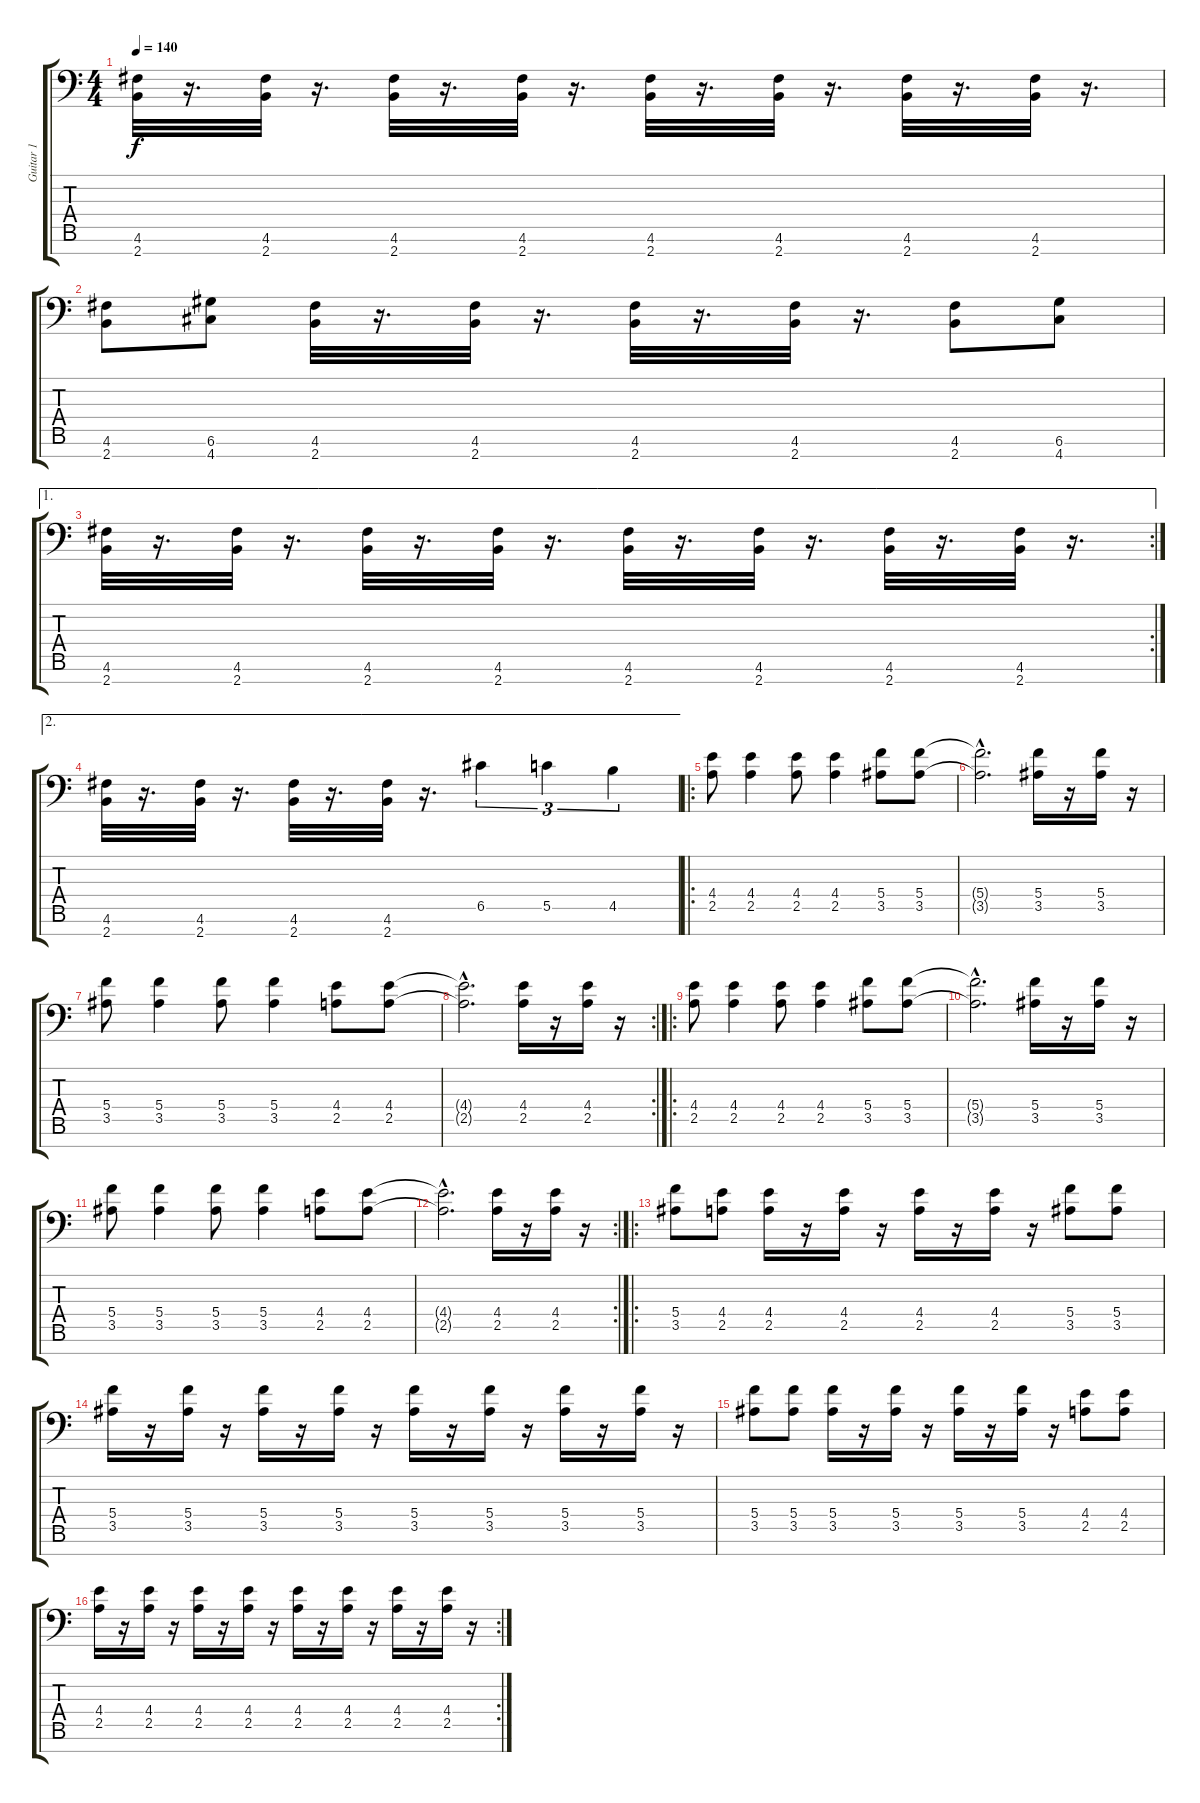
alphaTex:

\track ("Guitar 1" "Guitar 1") {instrument distortionguitar}
\staff {score tabs}
\tuning (D4 A3 F3 C3 G2 D2 A1) {hide}
\ts (4 4)
\tempo 140
\clef f4
\ks c
(4.6 2.7).32{dy f} r.16{d} (4.6 2.7).32 r.16{d} (4.6 2.7).32 r.16{d} (4.6 2.7).32 r.16{d} (4.6 2.7).32 r.16{d} (4.6 2.7).32 r.16{d} (4.6 2.7).32 r.16{d} (4.6 2.7).32 r.16{d} |
(4.6 2.7).8 (6.6 4.7).8 (4.6 2.7).32 r.16{d} (4.6 2.7).32 r.16{d} (4.6 2.7).32 r.16{d} (4.6 2.7).32 r.16{d} (4.6 2.7).8 (6.6 4.7).8 |
\ae 1
\rc 2
(4.6 2.7).32 r.16{d} (4.6 2.7).32 r.16{d} (4.6 2.7).32 r.16{d} (4.6 2.7).32 r.16{d} (4.6 2.7).32 r.16{d} (4.6 2.7).32 r.16{d} (4.6 2.7).32 r.16{d} (4.6 2.7).32 r.16{d} |
\ae 2
(4.6 2.7).32 r.16{d} (4.6 2.7).32 r.16{d} (4.6 2.7).32 r.16{d} (4.6 2.7).32 r.16{d} 6.5.4{tu (3 2)} 5.5.4{tu (3 2)} 4.5.4{tu (3 2)} |
\ro
(4.4 2.5).8 (4.4 2.5).4 (4.4 2.5).8 (4.4 2.5).4 (5.4 3.5).8 (5.4 3.5).8 |
(5.4{hac t} 3.5{hac t}).2{d} (5.4 3.5).16 r.16 (5.4 3.5).16 r.16 |
(5.4 3.5).8 (5.4 3.5).4 (5.4 3.5).8 (5.4 3.5).4 (4.4 2.5).8 (4.4 2.5).8 |
\rc 2
(4.4{hac t} 2.5{hac t}).2{d} (4.4 2.5).16 r.16 (4.4 2.5).16 r.16 |
\ro
(4.4 2.5).8 (4.4 2.5).4 (4.4 2.5).8 (4.4 2.5).4 (5.4 3.5).8 (5.4 3.5).8 |
(5.4{hac t} 3.5{hac t}).2{d} (5.4 3.5).16 r.16 (5.4 3.5).16 r.16 |
(5.4 3.5).8 (5.4 3.5).4 (5.4 3.5).8 (5.4 3.5).4 (4.4 2.5).8 (4.4 2.5).8 |
\rc 2
(4.4{hac t} 2.5{hac t}).2{d} (4.4 2.5).16 r.16 (4.4 2.5).16 r.16 |
\ro
(5.4 3.5).8 (4.4 2.5).8 (4.4 2.5).16 r.16 (4.4 2.5).16 r.16 (4.4 2.5).16 r.16 (4.4 2.5).16 r.16 (5.4 3.5).8 (5.4 3.5).8 |
(5.4 3.5).16 r.16 (5.4 3.5).16 r.16 (5.4 3.5).16 r.16 (5.4 3.5).16 r.16 (5.4 3.5).16 r.16 (5.4 3.5).16 r.16 (5.4 3.5).16 r.16 (5.4 3.5).16 r.16 |
(5.4 3.5).8 (5.4 3.5).8 (5.4 3.5).16 r.16 (5.4 3.5).16 r.16 (5.4 3.5).16 r.16 (5.4 3.5).16 r.16 (4.4 2.5).8 (4.4 2.5).8 |
\rc 2
(4.4 2.5).16 r.16 (4.4 2.5).16 r.16 (4.4 2.5).16 r.16 (4.4 2.5).16 r.16 (4.4 2.5).16 r.16 (4.4 2.5).16 r.16 (4.4 2.5).16 r.16 (4.4 2.5).16 r.16
